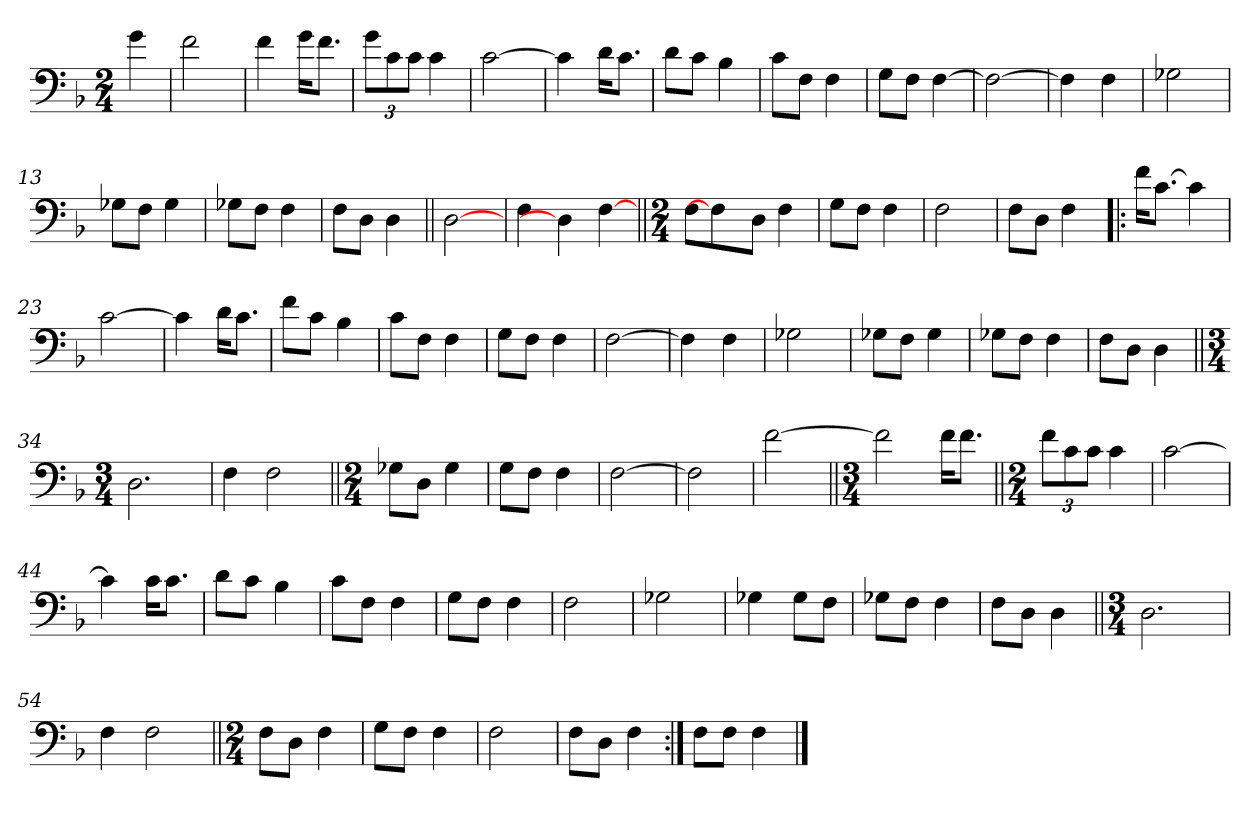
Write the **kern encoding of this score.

**kern
*part1
*staff1
*clefF4
*k[b-]
*F:
*M2/4
*MM58
=1
4g\
=2
2f\
=3
4f\
16g\KL
8.f\J
=4
*Xbrackettup
12g\L
12c\
12c\J
4c\
=5
[2c\
=6
4c\]
16d\KL
8.c\J
=7
8d\L
8c\J
4B-\
=8
8c\L
8F\J
4F\
=9
8G\L
8F\J
[4F\
=10
2F\_
=11
4F\]
4F\
=12
2G-X\
=13
8G-X\L
8F\J
4G-\
!!LO:LB:g=z
=14
8G-X\L
8F\J
4F\
=15
8F\L
8D\J
4D\
=16||
[2D\
=17
4F\
4D\]
[4F\
=18||
*M2/4
8F\L
4F\]
8D\J
4F\
=19
8G\L
8F\J
4F\
=20
2F\
=21
8F\L
8D\J
4F\
=22!|:
16f\KL
[8.c\J
4c\]
=23
[2c\
=24
4c\]
16d\KL
8.c\J
=25
8f\L
8c\J
4B-\
=26
8c\L
8F\J
4F\
!!LO:LB:g=z
=27
8G\L
8F\J
4F\
=28
[2F\
=29
4F\]
4F\
=30
2G-X\
=31
8G-X\L
8F\J
4G-\
=32
8G-X\L
8F\J
4F\
=33
8F\L
8D\J
4D\
=34||
*M3/4
2.D\
=35
4F\
2F\
=36||
*M2/4
8G-X\L
8D\J
4G-\
=37
8G\L
8F\J
4F\
=38
[2F\
=39
2F\]
=40
[2f\
!!LO:LB:g=z
=41||
*M3/4
2f\]
16f\KL
8.f\J
=42||
*M2/4
12f\L
12c\
12c\J
4c\
=43
[2c\
=44
4c\]
16c\KL
8.c\J
=45
8d\L
8c\J
4B-\
=46
8c\L
8F\J
4F\
=47
8G\L
8F\J
4F\
=48
2F\
=49
2G-X\
=50
4G-X\
8G-\L
8F\J
=51
8G-X\L
8F\J
4F\
!!LO:LB:g=z
=52
8F\L
8D\J
4D\
=53||
*M3/4
2.D\
=54
4F\
2F\
=55||
*M2/4
8F\L
8D\J
4F\
=56
8G\L
8F\J
4F\
=57
2F\
=58
8F\L
8D\J
4F\
=59:|!
8F\L
8F\J
4F\
==
*-
